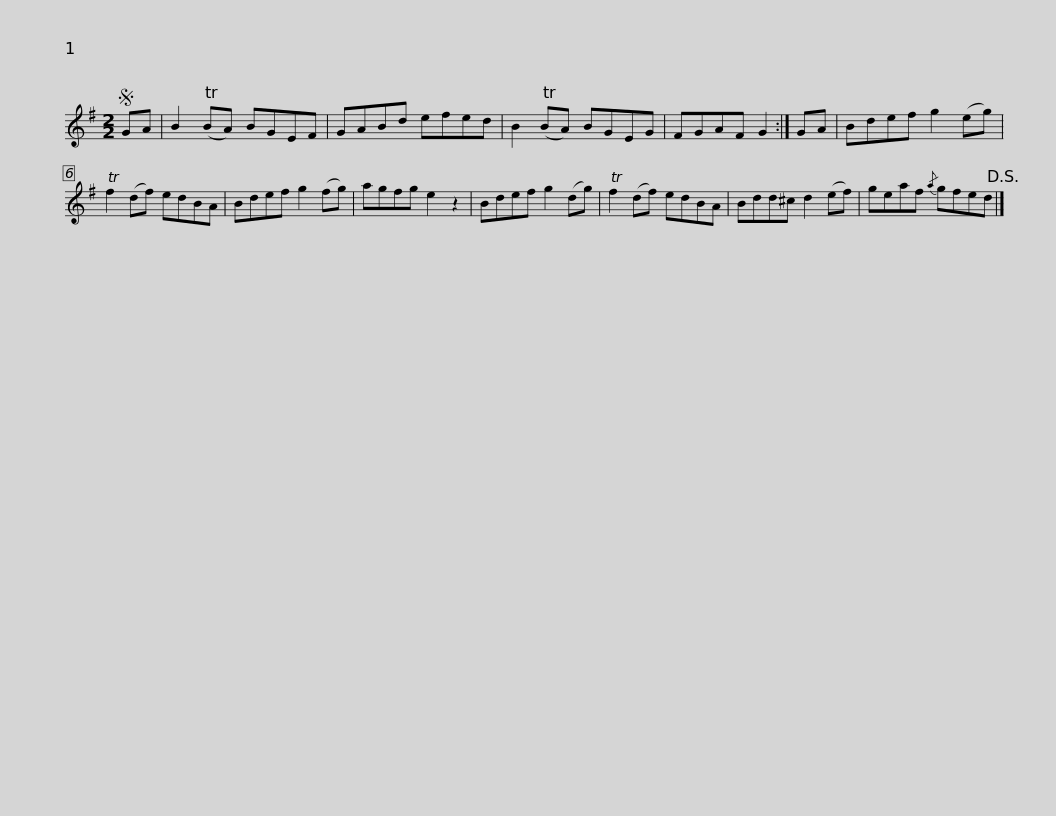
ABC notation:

X:1
L:1/8
M:2/2
I:linebreak $
K:G
V:1 treble
V:1
S GA | B2 (TBA) BGEF | GABd efed | B2 (TBA) BGEG | FGAF G2 :| %5
 GA | Bdef g2 (eg) |$ Tf2 (df) edBA | Bdef g2 (fg) | agfg e2 z2 | %10
 Bdef g2 (dg) | Tf2 (df) edBA | Bdd^c d2 (ef) |$ geaf{/a} gfed!D.S.! |] %14
